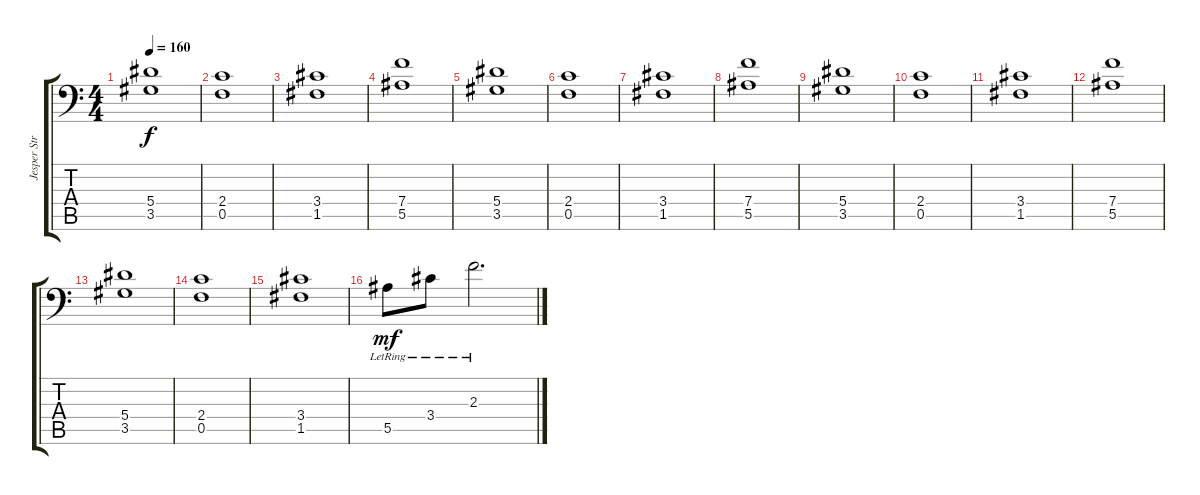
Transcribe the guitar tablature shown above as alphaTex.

\track ("Jesper Strömblad" "Jesper Str") {instrument overdrivenguitar}
\staff {score tabs}
\tuning (C4 G3 Eb3 Bb2 F2 Bb1) {hide}
\ts (4 4)
\tempo 160
\clef f4
\ks c
(5.4 3.5).1{dy f} |
(2.4 0.5).1 |
(3.4 1.5).1 |
(7.4 5.5).1 |
(5.4 3.5).1 |
(2.4 0.5).1 |
(3.4 1.5).1 |
(7.4 5.5).1 |
(5.4 3.5).1 |
(2.4 0.5).1 |
(3.4 1.5).1 |
(7.4 5.5).1 |
(5.4 3.5).1 |
(2.4 0.5).1 |
(3.4 1.5).1 |
5.5{lr}.8{dy mf balance 0 instrument acousticguitarsteel} 3.4{lr}.8 2.3{lr}.2{d}
